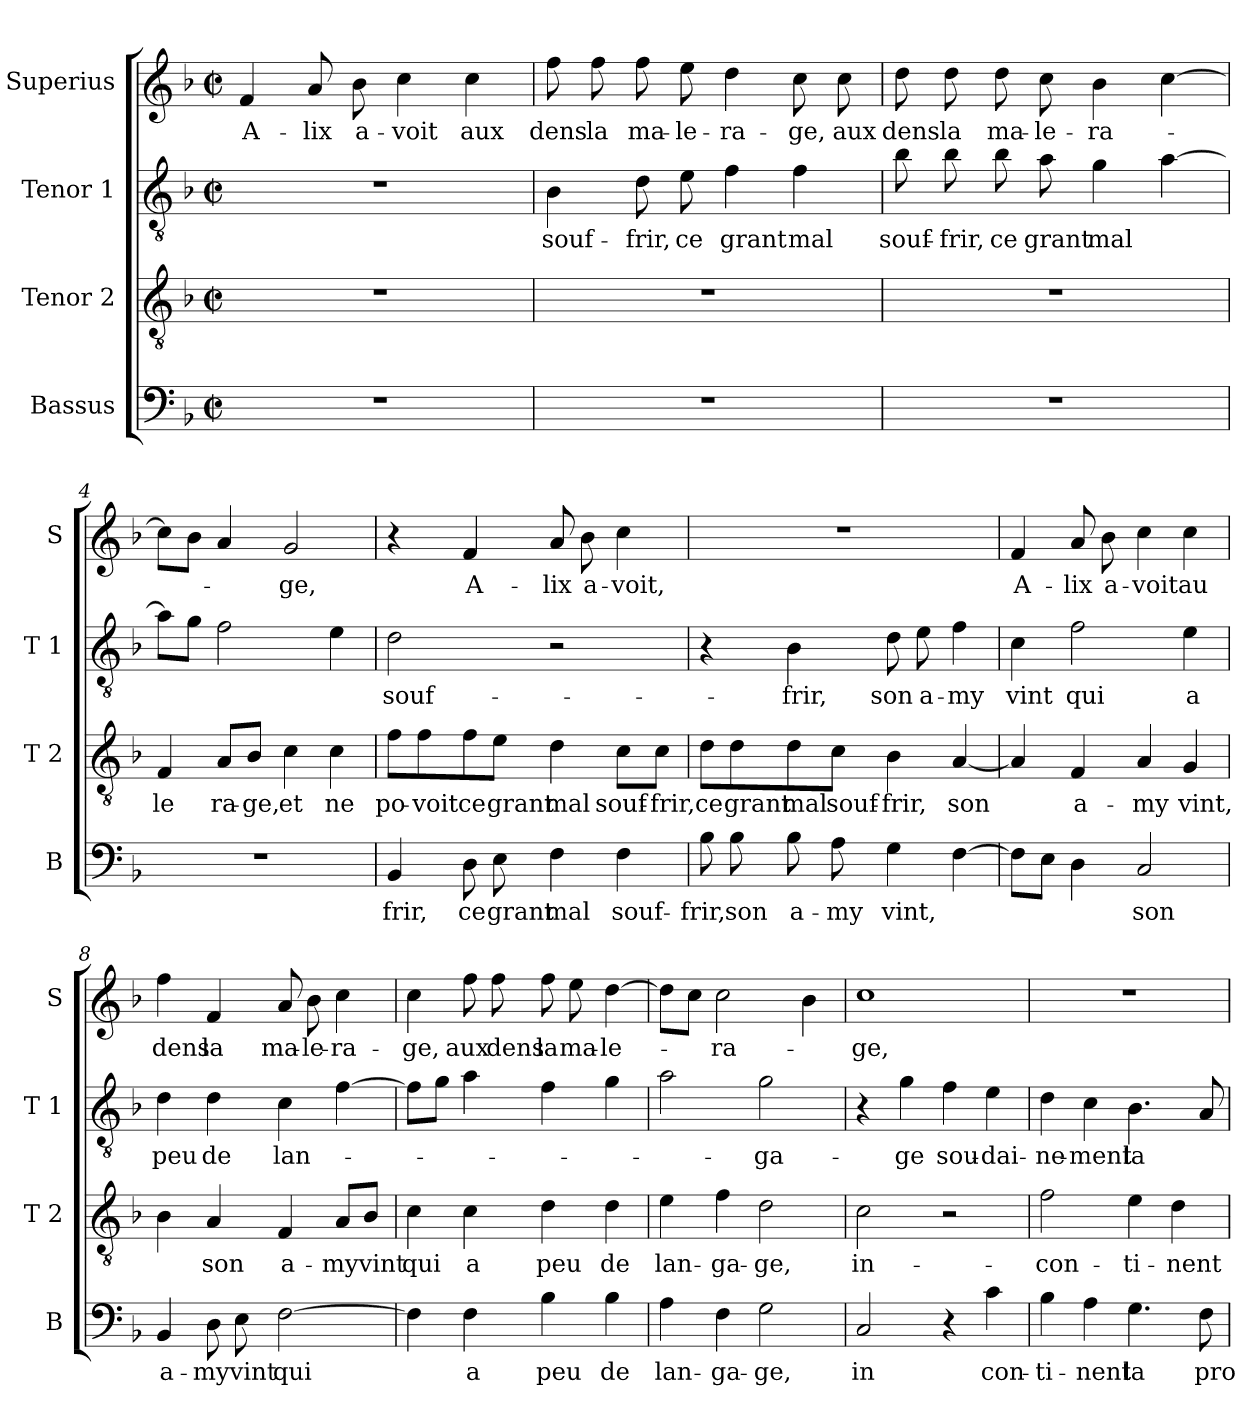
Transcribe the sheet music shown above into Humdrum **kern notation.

**kern	**text	**kern	**text	**kern	**text	**kern	**text
*part4	*part4	*part3	*part3	*part2	*part2	*part1	*part1
*staff4	*staff4	*staff3	*staff3	*staff2	*staff2	*staff1	*staff1
*I"Bassus	*	*I"Tenor 2	*	*I"Tenor 1	*	*I"Superius	*
*I'B	*	*I'T 2	*	*I'T 1	*	*I'S	*
*clefF4	*	*clefGv2	*	*clefGv2	*	*clefG2	*
*k[b-]	*	*k[b-]	*	*k[b-]	*	*k[b-]	*
*F:	*	*F:	*	*F:	*	*F:	*
*M2/2	*	*M2/2	*	*M2/2	*	*M2/2	*
*met(c|)	*	*met(c|)	*	*met(c|)	*	*met(c|)	*
=1	=1	=1	=1	=1	=1	=1	=1
1r	.	1r	.	1r	.	4f/	A-
.	.	.	.	.	.	8a/	-lix
.	.	.	.	.	.	8b-\	a-
.	.	.	.	.	.	4cc\	-voit
.	.	.	.	.	.	4cc\	aux
=2	=2	=2	=2	=2	=2	=2	=2
1r	.	1r	.	4B-\	souf-	8ff\	dens
.	.	.	.	.	.	8ff\	la
.	.	.	.	8d\	-frir,	8ff\	ma-
.	.	.	.	8e\	ce	8ee\	-le-
.	.	.	.	4f\	grant	4dd\	-ra-
.	.	.	.	4f\	mal	8cc\	-ge,
.	.	.	.	.	.	8cc\	aux
=3	=3	=3	=3	=3	=3	=3	=3
1r	.	1r	.	8b-\	souf-	8dd\	dens
.	.	.	.	8b-\	-frir,	8dd\	la
.	.	.	.	8b-\	ce	8dd\	ma-
.	.	.	.	8a\	grant	8cc\	-le-
.	.	.	.	4g\	mal	4b-\	-ra-
.	.	.	.	[4a\	.	[4cc\	.
=4	=4	=4	=4	=4	=4	=4	=4
1r	.	4F/	le	8a\L]	.	8cc\L]	.
.	.	.	.	8g\J	.	8b-\J	.
.	.	8A/L	ra-	2f\	.	4a/	.
.	.	8B-/J	-ge,	.	.	.	.
.	.	4c\	et	.	.	2g/	-ge,
.	.	4c\	ne	4e\	.	.	.
!!LO:LB:g=z
=5	=5	=5	=5	=5	=5	=5	=5
4BB-/	frir,	8f\L	po-	2d\	souf-	4r	.
.	.	8f\	-voit	.	.	.	.
8D\	ce	8f\	ce	.	.	4f/	A-
8E\	grant	8e\J	grant	.	.	.	.
4F\	mal	4d\	mal	2r	.	8a/	-lix
.	.	.	.	.	.	8b-\	a-
4F\	souf-	8c\L	souf-	.	.	4cc\	-voit,
.	.	8c\J	-frir,	.	.	.	.
=6	=6	=6	=6	=6	=6	=6	=6
8B-\	-frir,	8d\L	ce	4r	.	1r	.
8B-\	son	8d\	grant	.	.	.	.
8B-\	a-	8d\	mal	4B-\	-frir,	.	.
8A\	-my	8c\J	souf-	.	.	.	.
4G\	vint,	4B-\	-frir,	8d\	son	.	.
.	.	.	.	8e\	a-	.	.
[4F\	.	[4A/	son	4f\	-my	.	.
=7	=7	=7	=7	=7	=7	=7	=7
8F\L]	.	4A/]	.	4c\	vint	4f/	A-
8E\J	.	.	.	.	.	.	.
4D\	.	4F/	a-	2f\	qui	8a/	-lix
.	.	.	.	.	.	8b-\	a-
2C/	son	4A/	-my	.	.	4cc\	-voit
.	.	4G/	vint,	4e\	a	4cc\	au
=8	=8	=8	=8	=8	=8	=8	=8
4BB-/	a-	4B-\	.	4d\	peu	4ff\	dens
8D\	-my	4A/	son	4d\	de	4f/	la
8E\	vint	.	.	.	.	.	.
[2F\	qui	4F/	a-	4c\	lan-	8a/	ma-
.	.	.	.	.	.	8b-\	-le-
.	.	8A/L	-my	[4f\	.	4cc\	-ra-
.	.	8B-/J	vint	.	.	.	.
!!LO:LB:g=z
=9	=9	=9	=9	=9	=9	=9	=9
4F\]	.	4c\	qui	8f\L]	.	4cc\	-ge,
.	.	.	.	8g\J	.	.	.
4F\	a	4c\	a	4a\	.	8ff\	aux
.	.	.	.	.	.	8ff\	dens
4B-\	peu	4d\	peu	4f\	.	8ff\	la
.	.	.	.	.	.	8ee\	ma-
4B-\	de	4d\	de	4g\	.	[4dd\	-le-
=10	=10	=10	=10	=10	=10	=10	=10
4A\	lan-	4e\	lan-	2a\	.	8dd\L]	.
.	.	.	.	.	.	8cc\J	.
4F\	-ga-	4f\	-ga-	.	.	2cc\	-ra-
2G\	-ge,	2d\	-ge,	2g\	-ga-	.	.
.	.	.	.	.	.	4b-\	.
=11	=11	=11	=11	=11	=11	=11	=11
2C/	in	2c\	in-	4r	.	1cc	-ge,
.	.	.	.	4g\	-ge	.	.
4r	.	2r	.	4f\	sou-	.	.
4c\	con-	.	.	4e\	-dai-	.	.
=12	=12	=12	=12	=12	=12	=12	=12
4B-\	-ti-	2f\	-con-	4d\	-ne-	1r	.
4A\	-nent	.	.	4c\	-ment	.	.
4.G\	la	4e\	-ti-	4.B-\	la	.	.
.	.	4d\	-nent	.	.	.	.
8F\	pro-	.	.	8A/	.	.	.
=	=	=	=	=	=	=	=
*-	*-	*-	*-	*-	*-	*-	*-
